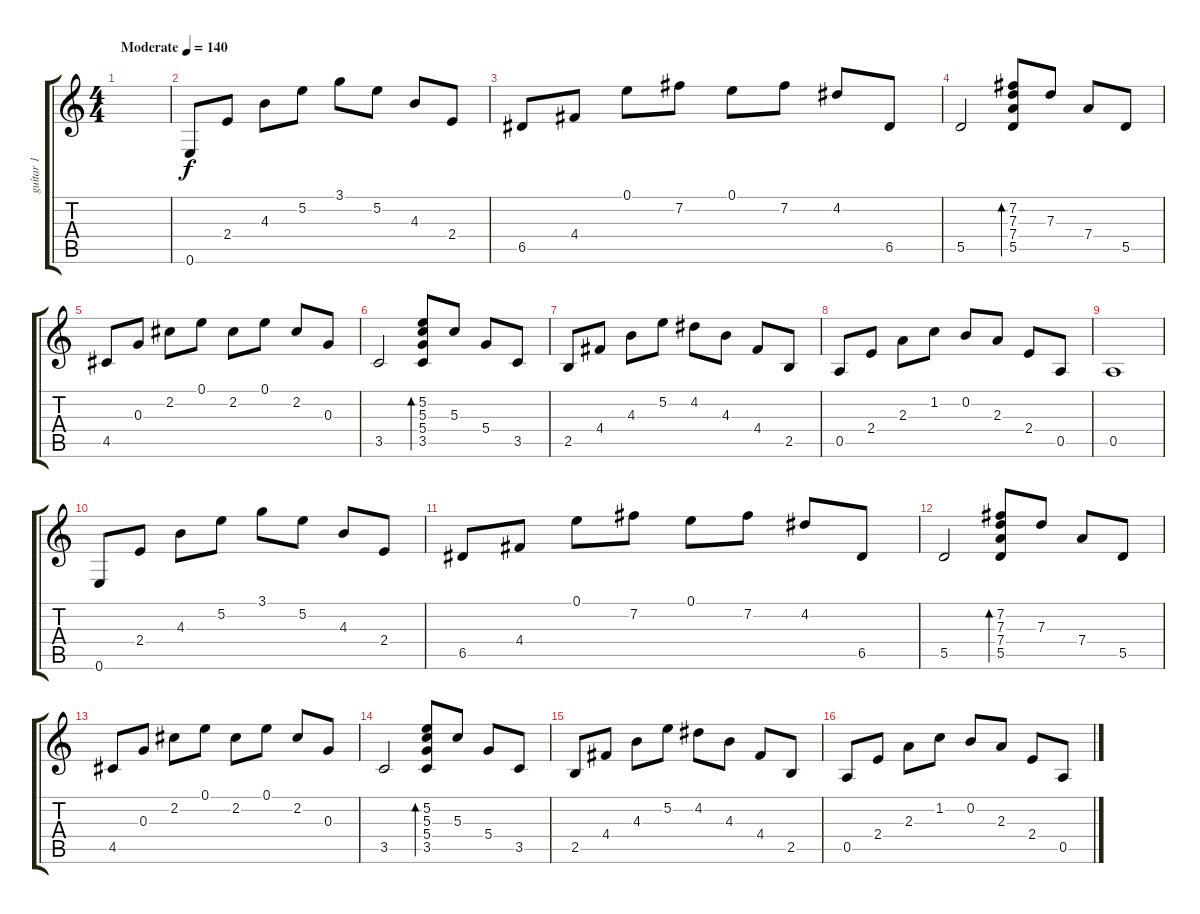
\track ("guitar 1" "guitar 1") {instrument acousticguitarnylon}
\staff {score tabs}
\tuning (E4 B3 G3 D3 A2 E2) {hide}
\ts (4 4)
\tempo (140 "Moderate")
\clef g2
\ks c
|
0.6.8 2.4.8 4.3.8 5.2.8 3.1.8 5.2.8 4.3.8 2.4.8 |
6.5.8 4.4.8 0.1.8 7.2.8 0.1.8 7.2.8 4.2.8 6.5.8 |
5.5.2 (7.2 7.3 7.4 5.5).8{bd 480} 7.3.8 7.4.8 5.5.8 |
4.5.8 0.3.8 2.2.8 0.1.8 2.2.8 0.1.8 2.2.8 0.3.8 |
3.5.2 (5.2 5.3 5.4 3.5).8{bd 480} 5.3.8 5.4.8 3.5.8 |
2.5.8 4.4.8 4.3.8 5.2.8 4.2.8 4.3.8 4.4.8 2.5.8 |
0.5.8 2.4.8 2.3.8 1.2.8 0.2.8 2.3.8 2.4.8 0.5.8 |
0.5.1 |
0.6.8 2.4.8 4.3.8 5.2.8 3.1.8 5.2.8 4.3.8 2.4.8 |
6.5.8 4.4.8 0.1.8 7.2.8 0.1.8 7.2.8 4.2.8 6.5.8 |
5.5.2 (7.2 7.3 7.4 5.5).8{bd 480} 7.3.8 7.4.8 5.5.8 |
4.5.8 0.3.8 2.2.8 0.1.8 2.2.8 0.1.8 2.2.8 0.3.8 |
3.5.2 (5.2 5.3 5.4 3.5).8{bd 480} 5.3.8 5.4.8 3.5.8 |
2.5.8 4.4.8 4.3.8 5.2.8 4.2.8 4.3.8 4.4.8 2.5.8 |
0.5.8 2.4.8 2.3.8 1.2.8 0.2.8 2.3.8 2.4.8 0.5.8
